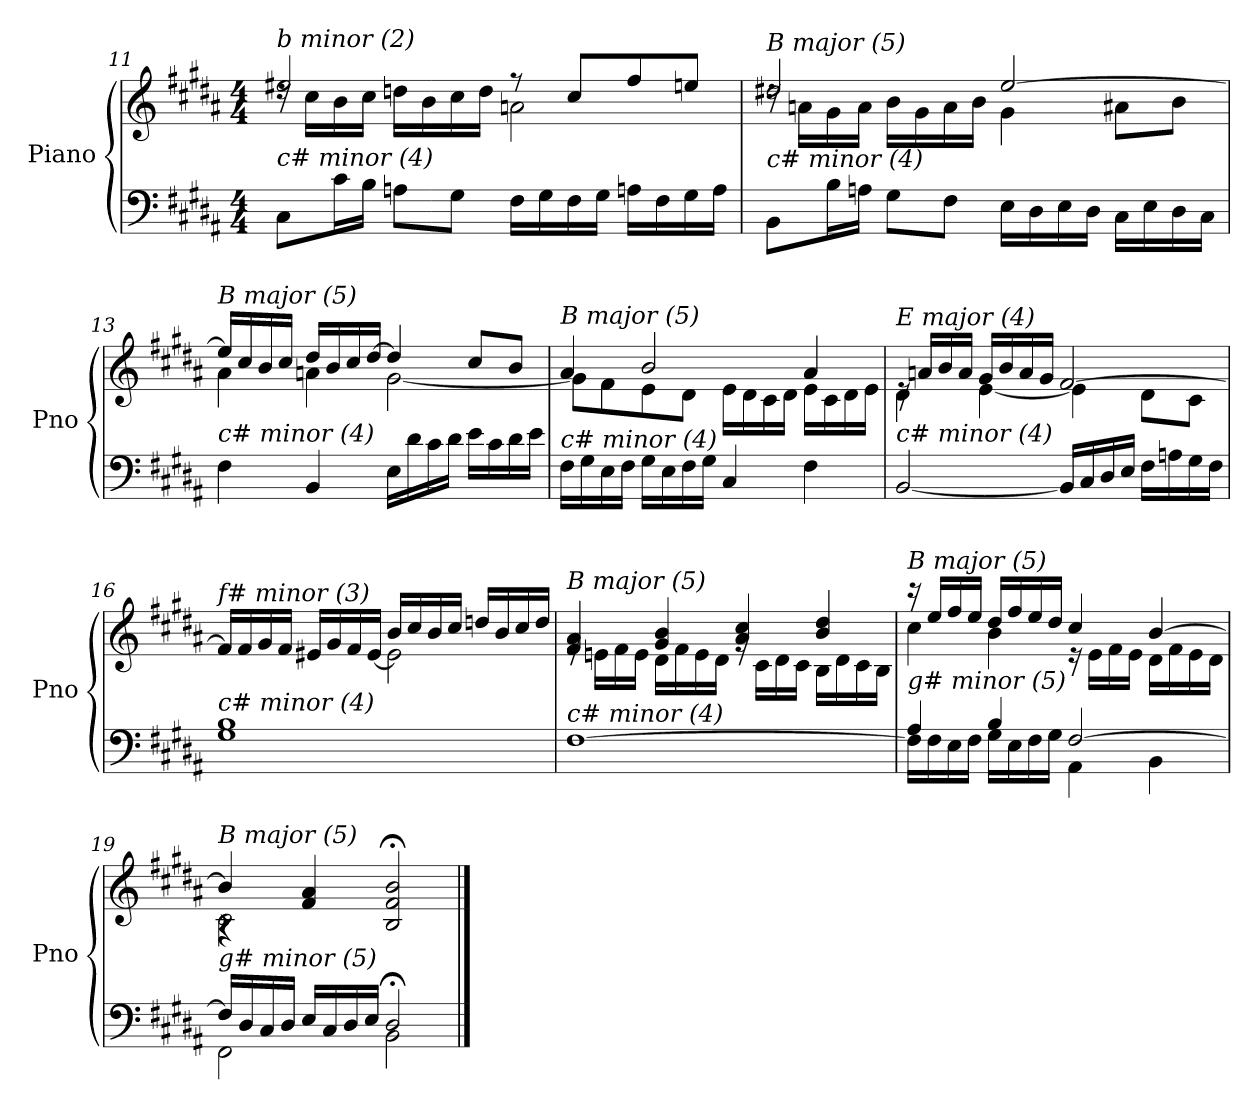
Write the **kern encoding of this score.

**kern	**kern
*part1	*part1
*staff2	*staff1
*I"Piano	*
*I'Pno	*
*clefF4	*clefG2
*k[f#c#g#d#a#]	*k[f#c#g#d#a#]
*M4/4	*M4/4
=11	=11
*	*^
!	!LO:TX:i:t=b minor (2)	!
!LO:TX:i:t=c# minor (4)	!	!
8C#\L	2ee#X/	16rdd
.	.	16cc#\LL
16c#\L	.	16b\
16B\JJ	.	16cc#\JJ
8An\L	.	16ddn\LL
.	.	16b\
8G#\J	.	16cc#\
.	.	16dd\JJ
16F#\LL	8r	2an\
16G#\	.	.
16F#\	8cc#/L	.
16G#\JJ	.	.
16An\LL	8ff#/	.
16F#\	.	.
16G#\	8een/J	.
16A\JJ	.	.
=12	=12	=12
!	!LO:TX:i:t=B major (5)	!
!LO:TX:i:t=c# minor (4)	!	!
8BB\L	2dd#X/	16rdd
.	.	16an\LL
16B\L	.	16g#\
16An\JJ	.	16a\JJ
8G#\L	.	16b\LL
.	.	16g#\
8F#\J	.	16a\
.	.	16b\JJ
16E\LL	[2ee/	4g#\
16D#\	.	.
16E\	.	.
16D#\JJ	.	.
16C#\LL	.	8a#X\L
16E\	.	.
16D#\	.	8b\J
16C#\JJ	.	.
!!LO:LB:g=z	!!
=13	=13	=13
!	!LO:TX:i:t=B major (5)	!
!LO:TX:i:t=c# minor (4)	!	!
4F#\	16ee/LL]	4a#\
.	16cc#/	.
.	16b/	.
.	16cc#/JJ	.
4BB/	16dd#/LL	4an\
.	16b/	.
.	16cc#/	.
.	[16dd#/JJ	.
16E\LL	4dd#/]	[2g#\
16d#\	.	.
16c#\	.	.
16d#\JJ	.	.
16e\LL	8cc#/L	.
16c#\	.	.
16d#\	8b/J	.
16e\JJ	.	.
=14	=14	=14
!	!LO:TX:i:t=B major (5)	!
!LO:TX:i:t=c# minor (4)	!	!
16F#\LL	4a#/	8g#\L]
16G#\	.	.
16E\	.	8f#\
16F#\JJ	.	.
16G#\LL	2b/	8e\
16E\	.	.
16F#\	.	8d#\J
16G#\JJ	.	.
4C#/	.	16e\LL
.	.	16d#\
.	.	16c#\
.	.	16d#\JJ
4F#\	4a#/	16e\LL
.	.	16c#\
.	.	16d#\
.	.	16e\JJ
=15	=15	=15
!	!LO:TX:i:t=E major (4)	!
!LO:TX:i:t=c# minor (4)	!	!
[2BB/	16re	4d#\
.	16an/LL	.
.	16b/	.
.	16a/JJ	.
.	16g#/LL	[4e\
.	16b/	.
.	16a/	.
.	16g#/JJ	.
16BB/LL]	[2f#/	4e\]
16C#/	.	.
16D#/	.	.
16E/JJ	.	.
16F#\LL	.	8d#\L
16An\	.	.
16G#\	.	8c#\J
16F#\JJ	.	.
!!LO:PB:g=z	!!
=16	=16	=16
*^	*	*
!	!	!LO:TX:i:t=f# minor (3)	!
!LO:TX:i:t=c# minor (4)	!	!	!
2ryy	1G# 1B	16f#/LL]	2ryy
.	.	16f#/	.
.	.	16g#/	.
.	.	16f#/JJ	.
.	.	16e#X/LL	.
.	.	16g#/	.
.	.	16f#/	.
.	.	[16e#/JJ	.
2ryy	.	2e#\]	16b/LL
.	.	.	16cc#/
.	.	.	16b/
.	.	.	16cc#/JJ
.	.	.	16ddn/LL
.	.	.	16b/
.	.	.	16cc#/
.	.	.	16dd/JJ
*v	*v	*	*
=17	=17	=17
!	!LO:TX:i:t=B major (5)	!
!LO:TX:i:t=c# minor (4)	!	!
[1F#	4f#/ 4a#/	16rg
.	.	16en\LL
.	.	16f#\
.	.	16e\JJ
.	4g#/ 4b/	16d#\LL
.	.	16f#\
.	.	16e\
.	.	16d#\JJ
.	4a#/ 4cc#/	16rg
.	.	16c#\LL
.	.	16d#\
.	.	16c#\JJ
.	4b/ 4dd#/	16B\LL
.	.	16d#\
.	.	16c#\
.	.	16B\JJ
!!LO:LB:g=z	!!
=18	=18	=18
*^	*	*
!	!	!LO:TX:i:t=B major (5)	!
!LO:TX:i:t=g# minor (5)	!	!	!
16F#\LL]	4A#/	16r	4cc#\
16F#\	.	16ee/LL	.
16E\	.	16ff#/	.
16F#\JJ	.	16ee/JJ	.
16G#\LL	4B/	16dd#/LL	4b\
16E\	.	16ff#/	.
16F#\	.	16ee/	.
16G#\JJ	.	16dd#/JJ	.
[2F#/	4AA#\	4cc#/	16r
.	.	.	16e\LL
.	.	.	16f#\
.	.	.	16e\JJ
.	4BB\	[4b/	16d#\LL
.	.	.	16f#\
.	.	.	16e\
.	.	.	16d#\JJ
=19	=19	=19	=19
*^	*^	*	*^
!	!	!	!	!LO:TX:i:t=B major (5)	!	!
!LO:TX:i:t=g# minor (5)	!	!	!	!	!	!
2ryy	4ryy	16F#/LL]	2FF#\	4b/]	2c#\	4rA
.	.	16D#/	.	.	.	.
.	.	16C#/	.	.	.	.
.	.	16D#/JJ	.	.	.	.
.	2.ryy	16E/LL	.	4f#/ 4a#/	.	2.ryy
.	.	16C#/	.	.	.	.
.	.	16D#/	.	.	.	.
.	.	16E/JJ	.	.	.	.
2ryy	.	2D#/	2BB;\	2B/;< 2f#/;< 2b/;<	2ryy	.
*v	*v	*v	*v	*	*	*
*	*v	*v	*v
==	==
*-	*-
